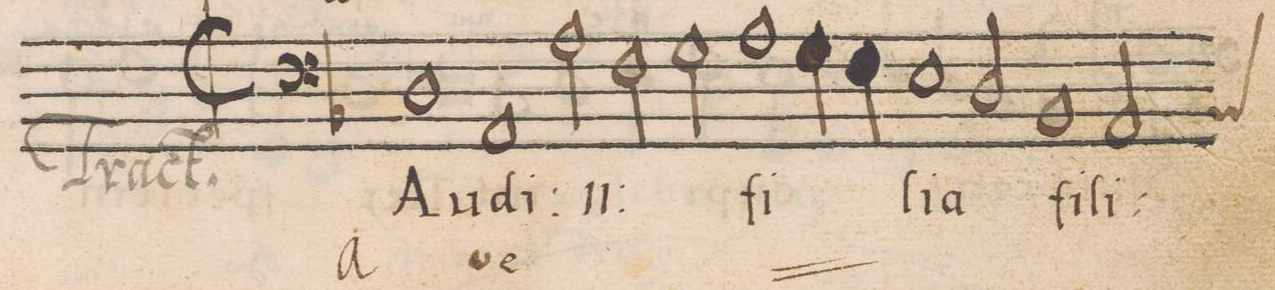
**kern	**text	**text
*I"BASSVS	*	*
*clefF4	*	*
*k[b-]	*	*
*met(C|)	*	*
*M2/1	*	*
1D	Au-	A-
1AA	-di	-ve
=2-	=2-	=2-
*	*ij	*ij
2A\	au-	A-
2F\	.	.
2G\	-di	.
*	*Xij	*
1A\	fi-	.
=3-	=3-	=3-
4G\	.	.
4F\	.	.
1E	-li-	.
=4-	=4-	=4-
2D/	-a	.
1BB-	fi-	.
*custos:BB-	*	*
2AA/	-li-	-ve
*	*	*Xij
=5-	=5-	=5-
*-	*-	*-
